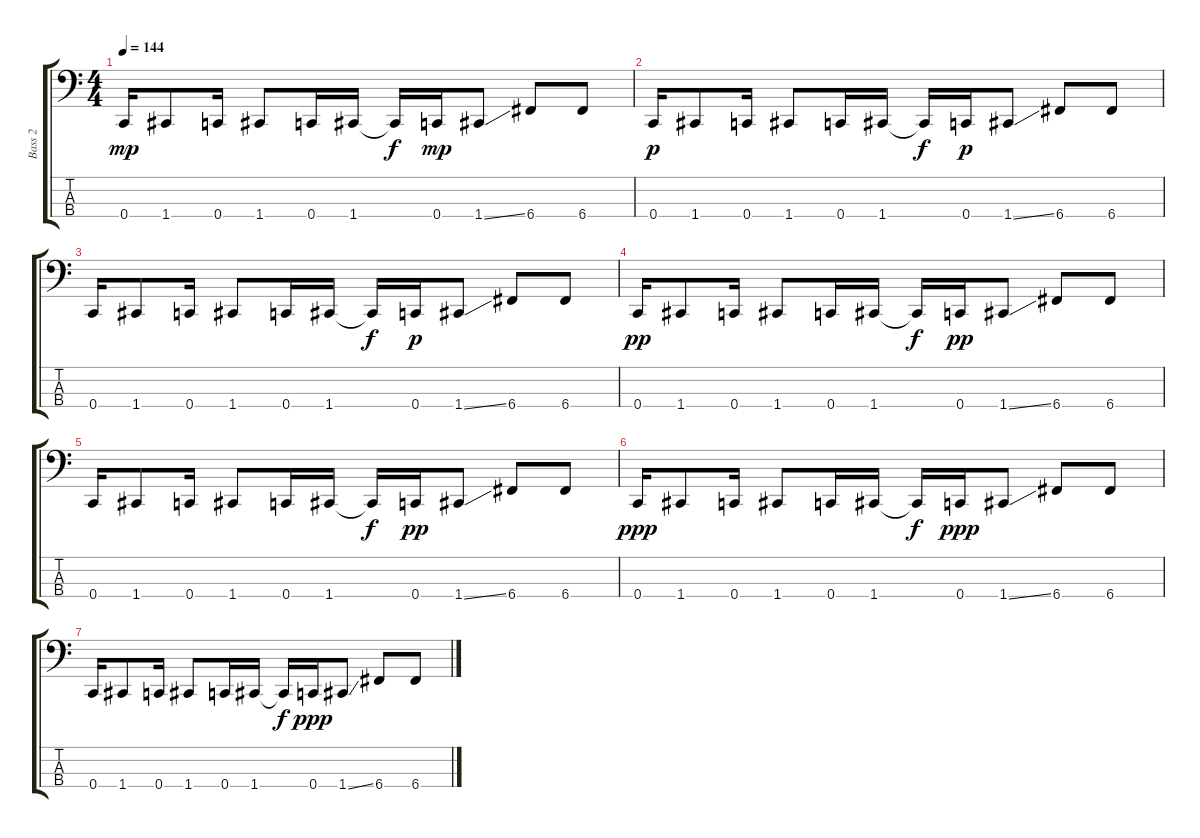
\track ("Bass 2" "Bass 2") {instrument electricbasspick}
\staff {score tabs}
\tuning (F2 C2 G1 C1) {hide}
\ts (4 4)
\tempo 144
\clef f4
\ks c
0.4.16{dy mp} 1.4.8 0.4.16 1.4.8 0.4.16 1.4.16 1.4{t}.16{dy f} 0.4.16{dy mp} 1.4{ss}.8 6.4.8 6.4.8 |
0.4.16{dy p} 1.4.8 0.4.16 1.4.8 0.4.16 1.4.16 1.4{t}.16{dy f} 0.4.16{dy p} 1.4{ss}.8 6.4.8 6.4.8 |
0.4.16 1.4.8 0.4.16 1.4.8 0.4.16 1.4.16 1.4{t}.16{dy f} 0.4.16{dy p} 1.4{ss}.8 6.4.8 6.4.8 |
0.4.16{dy pp} 1.4.8 0.4.16 1.4.8 0.4.16 1.4.16 1.4{t}.16{dy f} 0.4.16{dy pp} 1.4{ss}.8 6.4.8 6.4.8 |
0.4.16 1.4.8 0.4.16 1.4.8 0.4.16 1.4.16 1.4{t}.16{dy f} 0.4.16{dy pp} 1.4{ss}.8 6.4.8 6.4.8 |
0.4.16{dy ppp} 1.4.8 0.4.16 1.4.8 0.4.16 1.4.16 1.4{t}.16{dy f} 0.4.16{dy ppp} 1.4{ss}.8 6.4.8 6.4.8 |
0.4.16 1.4.8 0.4.16 1.4.8 0.4.16 1.4.16 1.4{t}.16{dy f} 0.4.16{dy ppp} 1.4{ss}.8 6.4.8 6.4.8
